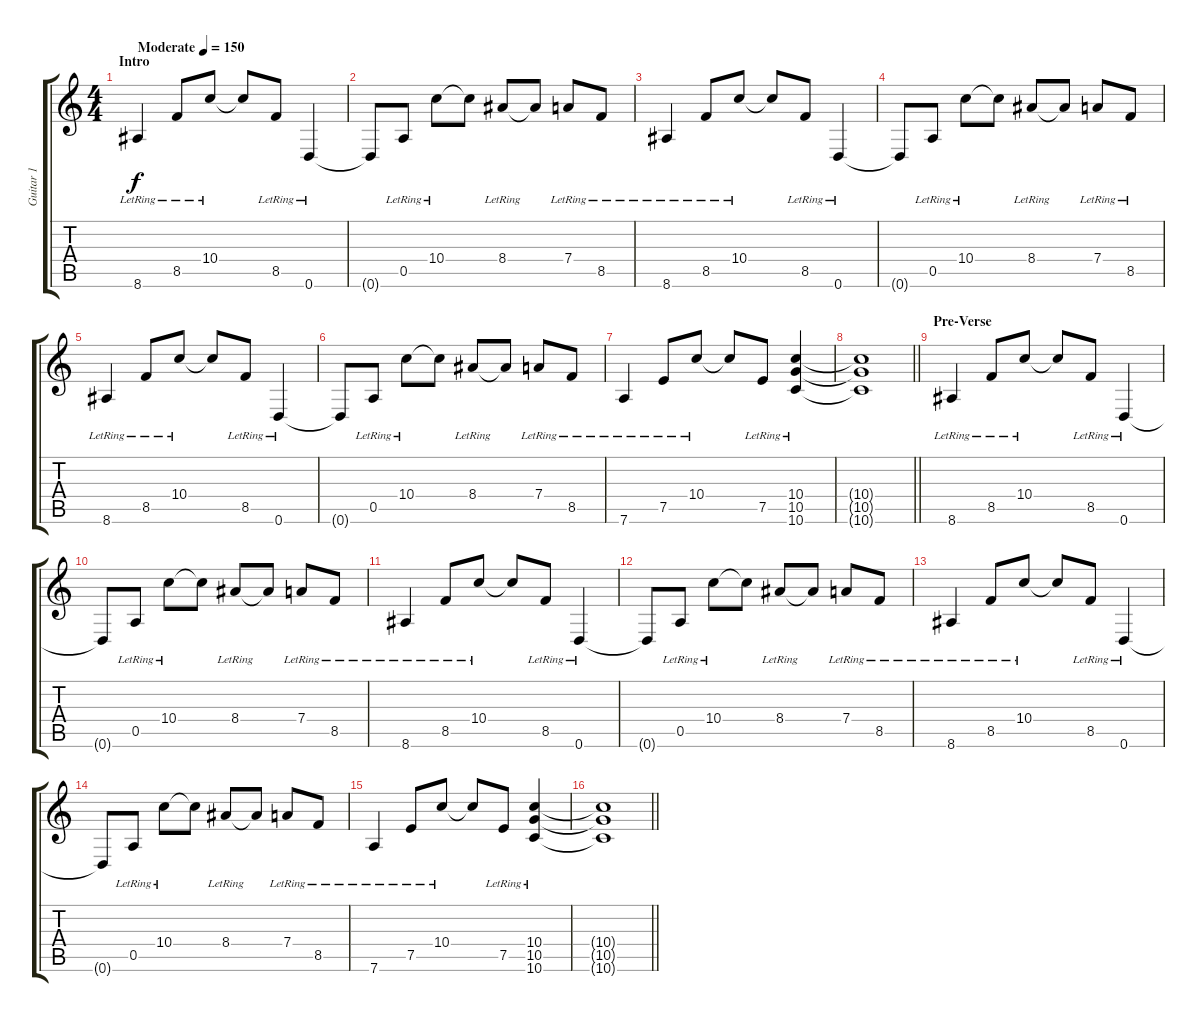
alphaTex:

\track ("Guitar 1" "Guitar 1") {instrument acousticguitarnylon}
\staff {score tabs}
\tuning (E4 B3 G3 D3 A2 D2) {hide}
\ts (4 4)
\section ("" "Intro")
\tempo (150 "Moderate")
\clef g2
\ks c
8.6{lr}.4{dy f instrument acousticguitarnylon} 8.5{lr}.8 10.4{lr}.8 10.4{t}.8 8.5{lr}.8 0.6{lr}.4 |
0.6{t}.8 0.5{lr}.8 10.4{lr}.8 10.4{t}.8 8.4{lr}.8 8.4{t}.8 7.4{lr}.8 8.5{lr}.8 |
8.6{lr}.4 8.5{lr}.8 10.4{lr}.8 10.4{t}.8 8.5{lr}.8 0.6{lr}.4 |
0.6{t}.8 0.5{lr}.8 10.4{lr}.8 10.4{t}.8 8.4{lr}.8 8.4{t}.8 7.4{lr}.8 8.5{lr}.8 |
8.6{lr}.4 8.5{lr}.8 10.4{lr}.8 10.4{t}.8 8.5{lr}.8 0.6{lr}.4 |
0.6{t}.8 0.5{lr}.8 10.4{lr}.8 10.4{t}.8 8.4{lr}.8 8.4{t}.8 7.4{lr}.8 8.5{lr}.8 |
7.6{lr}.4 7.5{lr}.8 10.4{lr}.8 10.4{t}.8 7.5{lr}.8 (10.4{lr} 10.5{lr} 10.6{lr}).4 |
\barLineRight lightlight
(10.4{t} 10.5{t} 10.6{t}).1 |
\section ("" "Pre-Verse")
8.6{lr}.4 8.5{lr}.8 10.4{lr}.8 10.4{t}.8 8.5{lr}.8 0.6{lr}.4 |
0.6{t}.8 0.5{lr}.8 10.4{lr}.8 10.4{t}.8 8.4{lr}.8 8.4{t}.8 7.4{lr}.8 8.5{lr}.8 |
8.6{lr}.4 8.5{lr}.8 10.4{lr}.8 10.4{t}.8 8.5{lr}.8 0.6{lr}.4 |
0.6{t}.8 0.5{lr}.8 10.4{lr}.8 10.4{t}.8 8.4{lr}.8 8.4{t}.8 7.4{lr}.8 8.5{lr}.8 |
8.6{lr}.4 8.5{lr}.8 10.4{lr}.8 10.4{t}.8 8.5{lr}.8 0.6{lr}.4 |
0.6{t}.8 0.5{lr}.8 10.4{lr}.8 10.4{t}.8 8.4{lr}.8 8.4{t}.8 7.4{lr}.8 8.5{lr}.8 |
7.6{lr}.4 7.5{lr}.8 10.4{lr}.8 10.4{t}.8 7.5{lr}.8 (10.4{lr} 10.5{lr} 10.6{lr}).4 |
\barLineRight lightlight
(10.4{t} 10.5{t} 10.6{t}).1
